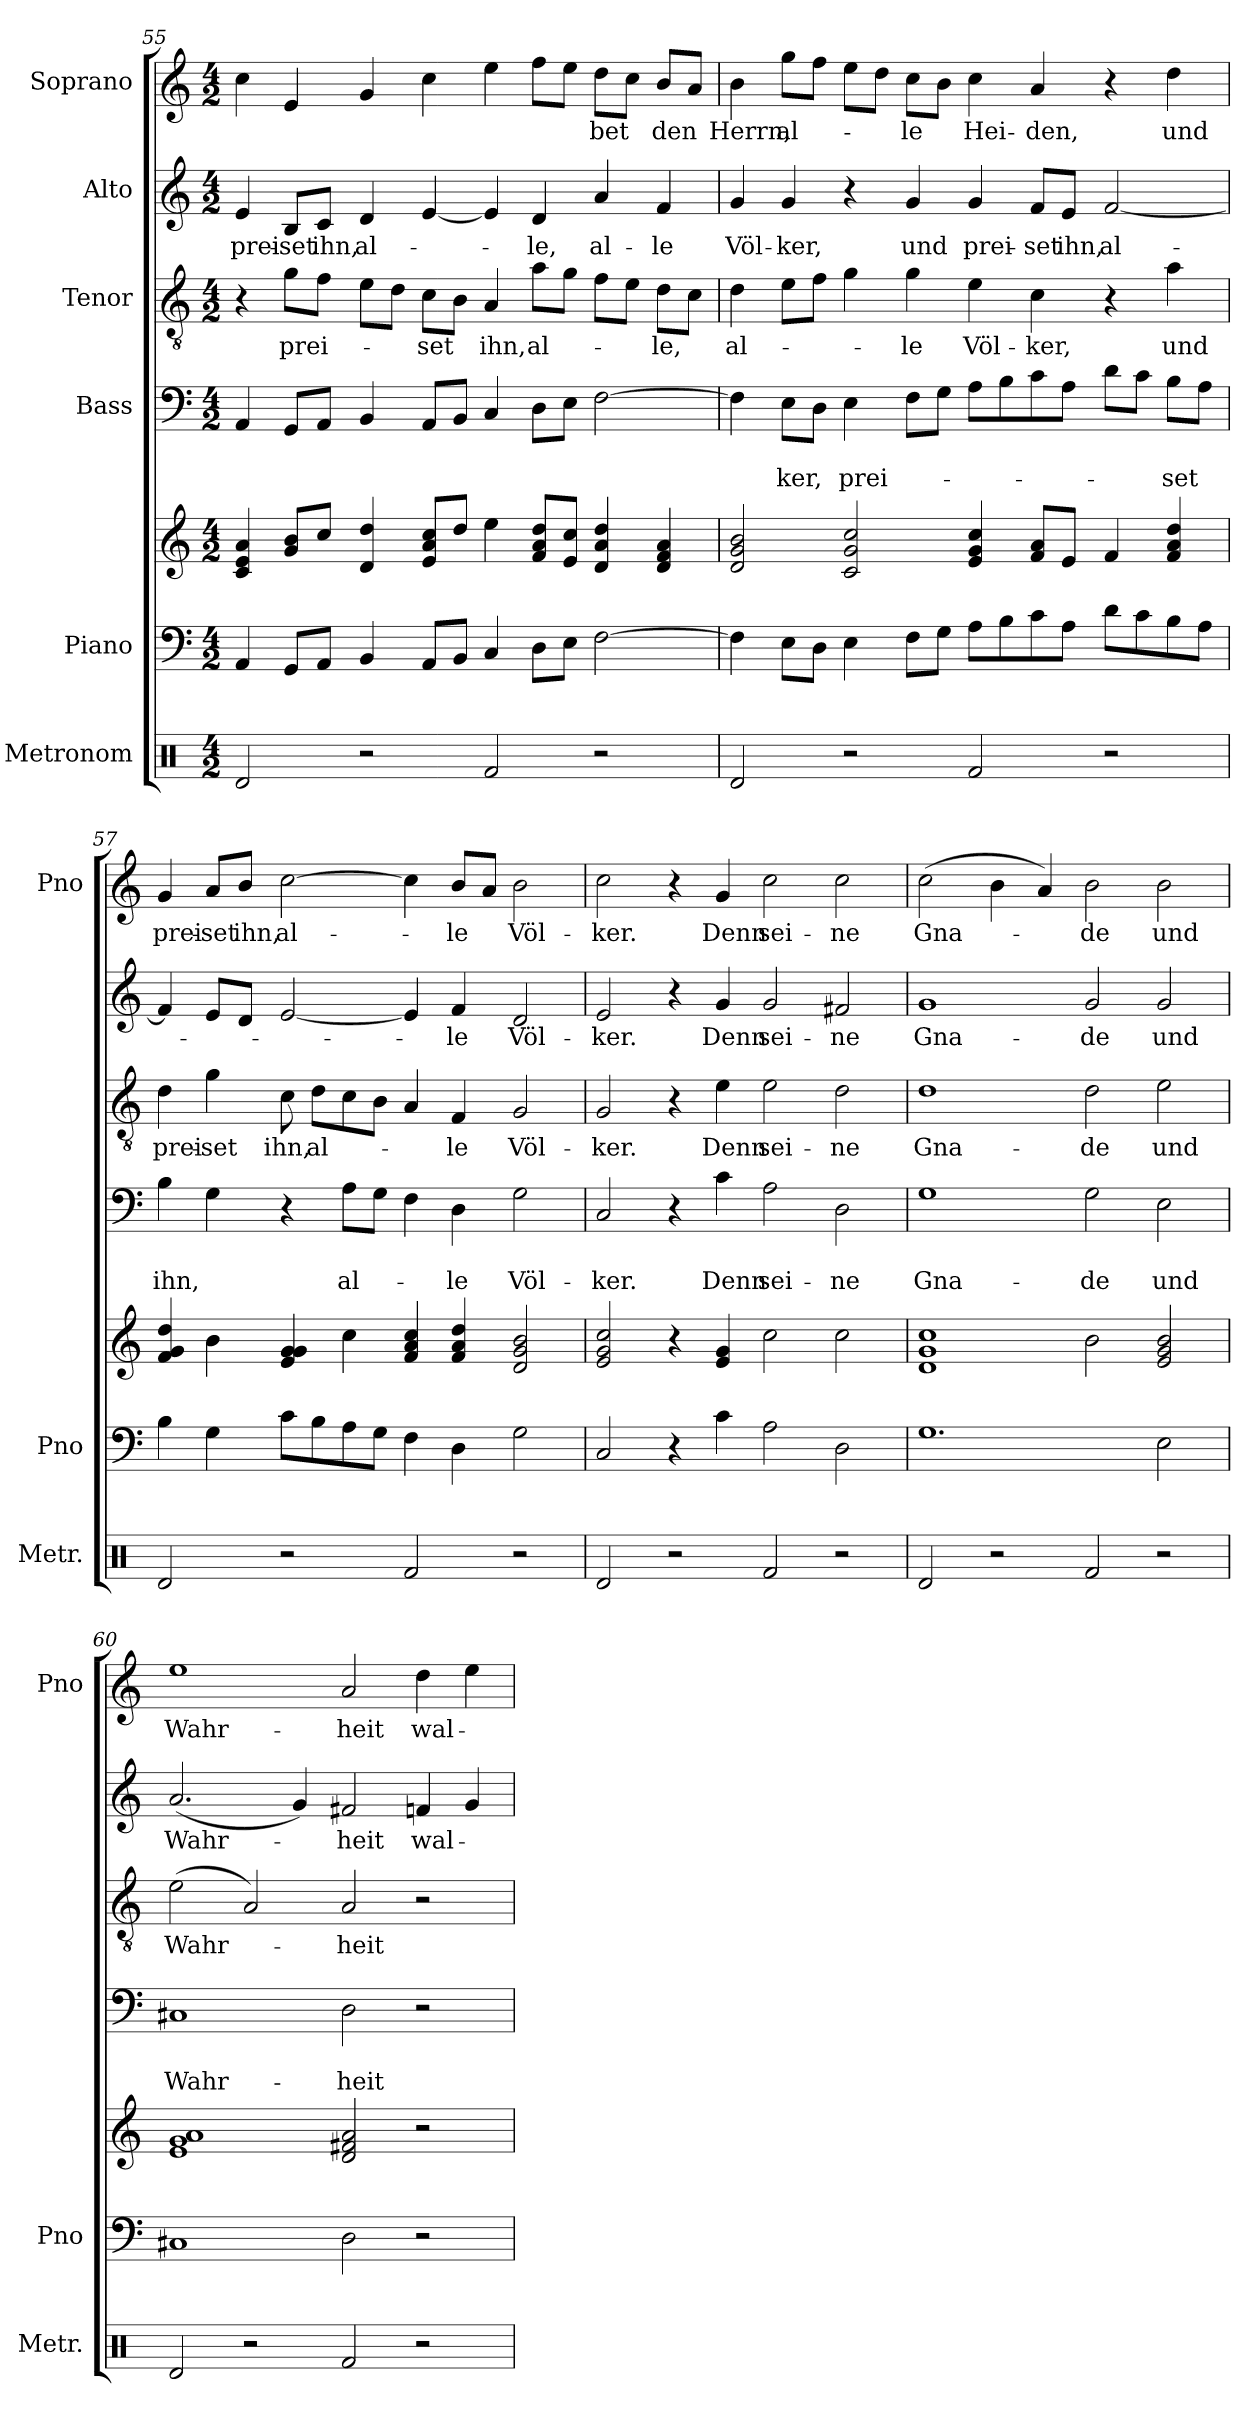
**kern	**kern	**kern	**kern	**text	**text	**kern	**text	**kern	**text	**kern	**text
*part6	*part5	*part5	*part4	*part4	*part4	*part3	*part3	*part2	*part2	*part1	*part1
*staff7	*staff6	*staff5	*staff4	*staff4	*staff4	*staff3	*staff3	*staff2	*staff2	*staff1	*staff1
*I"Metronom	*I"Piano	*	*I"Bass	*	*	*I"Tenor	*	*I"Alto	*	*I"Soprano	*
*I'Metr.	*I'Pno	*	*	*	*	*	*	*	*	*I'Pno	*
!!LO:PB:g=z
*clefX	*clefF4	*clefG2	*clefF4	*	*	*clefGv2	*	*clefG2	*	*clefG2	*
*k[]	*k[]	*k[]	*k[]	*	*	*k[]	*	*k[]	*	*k[]	*
*M4/2	*M4/2	*M4/2	*M4/2	*	*	*M4/2	*	*M4/2	*	*M4/2	*
=55	=55	=55	=55	=55	=55	=55	=55	=55	=55	=55	=55
!	!	!	!	!	!	!	!	!	!LO:LY:b	!	!
2Rd/	4AA/	4c/ 4e/ 4a/	4AA/	.	.	4r	.	4e/	prei-	4cc\	.
!	!	!	!	!	!	!	!LO:LY:b	!	!LO:LY:b	!	!
.	8GG/L	8g/ 8b/L	8GG/L	.	.	8g\L	prei-	8B/L	-set	4e/	.
!	!	!	!	!	!	!	!	!	!LO:LY:b	!	!
.	8AA/J	8cc/J	8AA/J	.	.	8f\J	.	8c/J	ihn,	.	.
!	!	!	!	!	!	!	!	!	!LO:LY:b	!	!
2r	4BB/	4d/ 4dd/	4BB/	.	.	8e\L	.	4d/	al-	4g/	.
.	.	.	.	.	.	8d\J	.	.	.	.	.
!	!	!	!	!	!	!	!LO:LY:b	!	!	!	!
.	8AA/L	8e/ 8a/ 8cc/L	8AA/L	.	.	8c\L	-set	[4e/	.	4cc\	.
.	8BB/J	8dd/J	8BB/J	.	.	8B\J	.	.	.	.	.
!	!	!	!	!	!	!	!LO:LY:b	!	!	!	!
2Rf/	4C/	4ee\	4C/	.	.	4A/	ihn,	4e/]	.	4ee\	.
!	!	!	!	!	!	!	!LO:LY:b	!	!LO:LY:b	!	!
.	8D\L	8f/ 8a/ 8dd/L	8D\L	.	.	8a\L	al-	4d/	-le,	8ff\L	.
.	8E\J	8e/ 8cc/J	8E\J	.	.	8g\J	.	.	.	8ee\J	.
!	!	!	!	!	!	!	!	!	!LO:LY:b	!	!LO:LY:b
2r	[2F\	4d/ 4a/ 4dd/	[2F\	.	.	8f\L	.	4a/	al-	8dd\L	-bet
.	.	.	.	.	.	8e\J	.	.	.	8cc\J	.
!	!	!	!	!	!	!	!LO:LY:b	!	!LO:LY:b	!	!LO:LY:b
.	.	4d/ 4f/ 4a/	.	.	.	8d\L	-le,	4f/	-le	8b/L	den
.	.	.	.	.	.	8c\J	.	.	.	8a/J	.
=56	=56	=56	=56	=56	=56	=56	=56	=56	=56	=56	=56
!	!	!	!	!	!	!	!LO:LY:b	!	!LO:LY:b	!	!LO:LY:b
2Rd/	4F\]	2d/ 2g/ 2b/	4F\]	.	.	4d\	al-	4g/	Völ-	4b\	Herrn,
!	!	!	!	!	!LO:LY:b	!	!	!	!LO:LY:b	!	!LO:LY:b
.	8E\L	.	8E\L	.	-ker,	8e\L	.	4g/	-ker,	8gg\L	al-
.	8D\J	.	8D\J	.	.	8f\J	.	.	.	8ff\J	.
!	!	!	!	!	!LO:LY:b	!	!	!	!	!	!
2r	4E\	2c/ 2g/ 2cc/	4E\	.	prei-	4g\	.	4r	.	8ee\L	.
.	.	.	.	.	.	.	.	.	.	8dd\J	.
!	!	!	!	!	!	!	!LO:LY:b	!	!LO:LY:b	!	!LO:LY:b
.	8F\L	.	8F\L	.	.	4g\	-le	4g/	und	8cc\L	-le
.	8G\J	.	8G\J	.	.	.	.	.	.	8b\J	.
!	!	!	!	!	!	!	!LO:LY:b	!	!LO:LY:b	!	!LO:LY:b
2Rf/	8A\L	4e/ 4g/ 4cc/	8A\L	.	.	4e\	Völ-	4g/	prei-	4cc\	Hei-
.	8B\	.	8B\	.	.	.	.	.	.	.	.
!	!	!	!	!	!	!	!LO:LY:b	!	!LO:LY:b	!	!LO:LY:b
.	8c\	8f/ 8a/L	8c\	.	.	4c\	-ker,	8f/L	-set	4a/	-den,
!	!	!	!	!	!	!	!	!	!LO:LY:b	!	!
.	8A\J	8e/J	8A\J	.	.	.	.	8e/J	ihn,	.	.
!	!	!	!	!	!	!	!	!	!LO:LY:b	!	!
2r	8d\L	4f/	8d\L	.	.	4r	.	[2f/	al-	4r	.
.	8c\	.	8c\J	.	.	.	.	.	.	.	.
!	!	!	!	!	!LO:LY:b	!	!LO:LY:b	!	!	!	!LO:LY:b
.	8B\	4f/ 4a/ 4dd/	8B\L	.	-set	4a\	und	.	.	4dd\	und
.	8A\J	.	8A\J	.	.	.	.	.	.	.	.
!!LO:PB:g=z
=57	=57	=57	=57	=57	=57	=57	=57	=57	=57	=57	=57
!	!	!	!	!	!LO:LY:b	!	!LO:LY:b	!	!	!	!LO:LY:b
2Rd/	4B\	4f/ 4g/ 4dd/	4B\	.	ihn,	4d\	prei-	4f/]	.	4g/	prei-
!	!	!	!	!	!	!	!LO:LY:b	!	!	!	!LO:LY:b
.	4G\	4b\	4G\	.	.	4g\	-set	8e/L	.	8a/L	-set
!	!	!	!	!	!	!	!	!	!	!	!LO:LY:b
.	.	.	.	.	.	.	.	8d/J	.	8b/J	ihn,
!	!	!	!	!	!	!	!LO:LY:b	!	!	!	!LO:LY:b
2r	8c\L	4e/ 4g/ 4g/	4r	.	.	8c\	ihn,	[2e/	.	[2cc\	al-
!	!	!	!	!	!	!	!LO:LY:b	!	!	!	!
.	8B\	.	.	.	.	8d\L	al-	.	.	.	.
!	!	!	!	!	!LO:LY:b	!	!	!	!	!	!
.	8A\	4cc\	8A\L	.	al-	8c\	.	.	.	.	.
.	8G\J	.	8G\J	.	.	8B\J	.	.	.	.	.
2Rf/	4F\	4f/ 4a/ 4cc/	4F\	.	.	4A/	.	4e/]	.	4cc\]	.
*	*	*	*	*	*	*	*	*	*	*MM140	*
!	!	!	!	!	!LO:LY:b	!	!LO:LY:b	!	!LO:LY:b	!	!LO:LY:b
.	4D\	4f/ 4a/ 4dd/	4D\	.	-le	4F/	-le	4f/	-le	8b/L	-le
.	.	.	.	.	.	.	.	.	.	8a/J	.
!	!	!	!	!	!LO:LY:b	!	!LO:LY:b	!	!LO:LY:b	!	!LO:LY:b
2r	2G\	2d/ 2g/ 2b/	2G\	.	Völ-	2G/	Völ-	2d/	Völ-	2b\	Völ-
!!LO:PB:g=z
=58	=58	=58	=58	=58	=58	=58	=58	=58	=58	=58	=58
*	*	*	*	*	*	*	*	*	*	*MM110	*
!	!	!	!	!	!LO:LY:b	!	!LO:LY:b	!	!LO:LY:b	!	!LO:LY:b
2Rd/	2C/	2e/ 2g/ 2cc/	2C/	.	-ker.	2G/	-ker.	2e/	-ker.	2cc\	­ker.
2r	4r	4r	4r	.	.	4r	.	4r	.	4r	.
!	!	!	!	!	!LO:LY:b	!	!LO:LY:b	!	!LO:LY:b	!	!LO:LY:b
.	4c\	4e/ 4g/	4c\	.	Denn	4e\	Denn	4g/	Denn	4g/	Denn
!	!	!	!	!	!LO:LY:b	!	!LO:LY:b	!	!LO:LY:b	!	!LO:LY:b
2Rf/	2A\	2cc\	2A\	.	sei-	2e\	sei-	2g/	sei-	2cc\	sei-
!	!	!	!	!	!LO:LY:b	!	!LO:LY:b	!	!LO:LY:b	!	!LO:LY:b
2r	2D\	2cc\	2D\	.	-ne	2d\	-ne	2f#X/	-ne	2cc\	-ne
=59	=59	=59	=59	=59	=59	=59	=59	=59	=59	=59	=59
!	!	!	!	!	!LO:LY:b	!	!LO:LY:b	!	!LO:LY:b	!	!LO:LY:b
2Rd/	1.G	1d 1g 1cc	1G	.	Gna-	1d	Gna-	1g	Gna-	(>2cc\	Gna-
2r	.	.	.	.	.	.	.	.	.	4b\	.
.	.	.	.	.	.	.	.	.	.	4a/)	.
!	!	!	!	!	!LO:LY:b	!	!LO:LY:b	!	!LO:LY:b	!	!LO:LY:b
2Rf/	.	2b\	2G\	.	-de	2d\	-de	2g/	-de	2b\	-de
!	!	!	!	!	!LO:LY:b	!	!LO:LY:b	!	!LO:LY:b	!	!LO:LY:b
2r	2E\	2e/ 2g/ 2b/	2E\	.	und	2e\	und	2g/	und	2b\	und
=60	=60	=60	=60	=60	=60	=60	=60	=60	=60	=60	=60
!	!	!	!	!	!LO:LY:b	!	!LO:LY:b	!	!LO:LY:b	!	!LO:LY:b
2Rd/	1C#X	1e 1g 1a	1C#X	.	Wahr-	(>2e\	Wahr-	(<2.a/	Wahr-	1ee	Wahr-
2r	.	.	.	.	.	2A/)	.	.	.	.	.
.	.	.	.	.	.	.	.	4g/)	.	.	.
!	!	!	!	!	!LO:LY:b	!	!LO:LY:b	!	!LO:LY:b	!	!LO:LY:b
2Rf/	2D\	2d/ 2f#X/ 2a/	2D\	.	-heit	2A/	-heit	2f#X/	-heit	2a/	-heit
!	!	!	!	!	!	!	!	!	!LO:LY:b	!	!LO:LY:b
2r	2r	2r	2r	.	.	2r	.	4fn/	wal-	4dd\	wal-
.	.	.	.	.	.	.	.	4g/	.	4ee\	.
=	=	=	=	=	=	=	=	=	=	=	=
*-	*-	*-	*-	*-	*-	*-	*-	*-	*-	*-	*-
